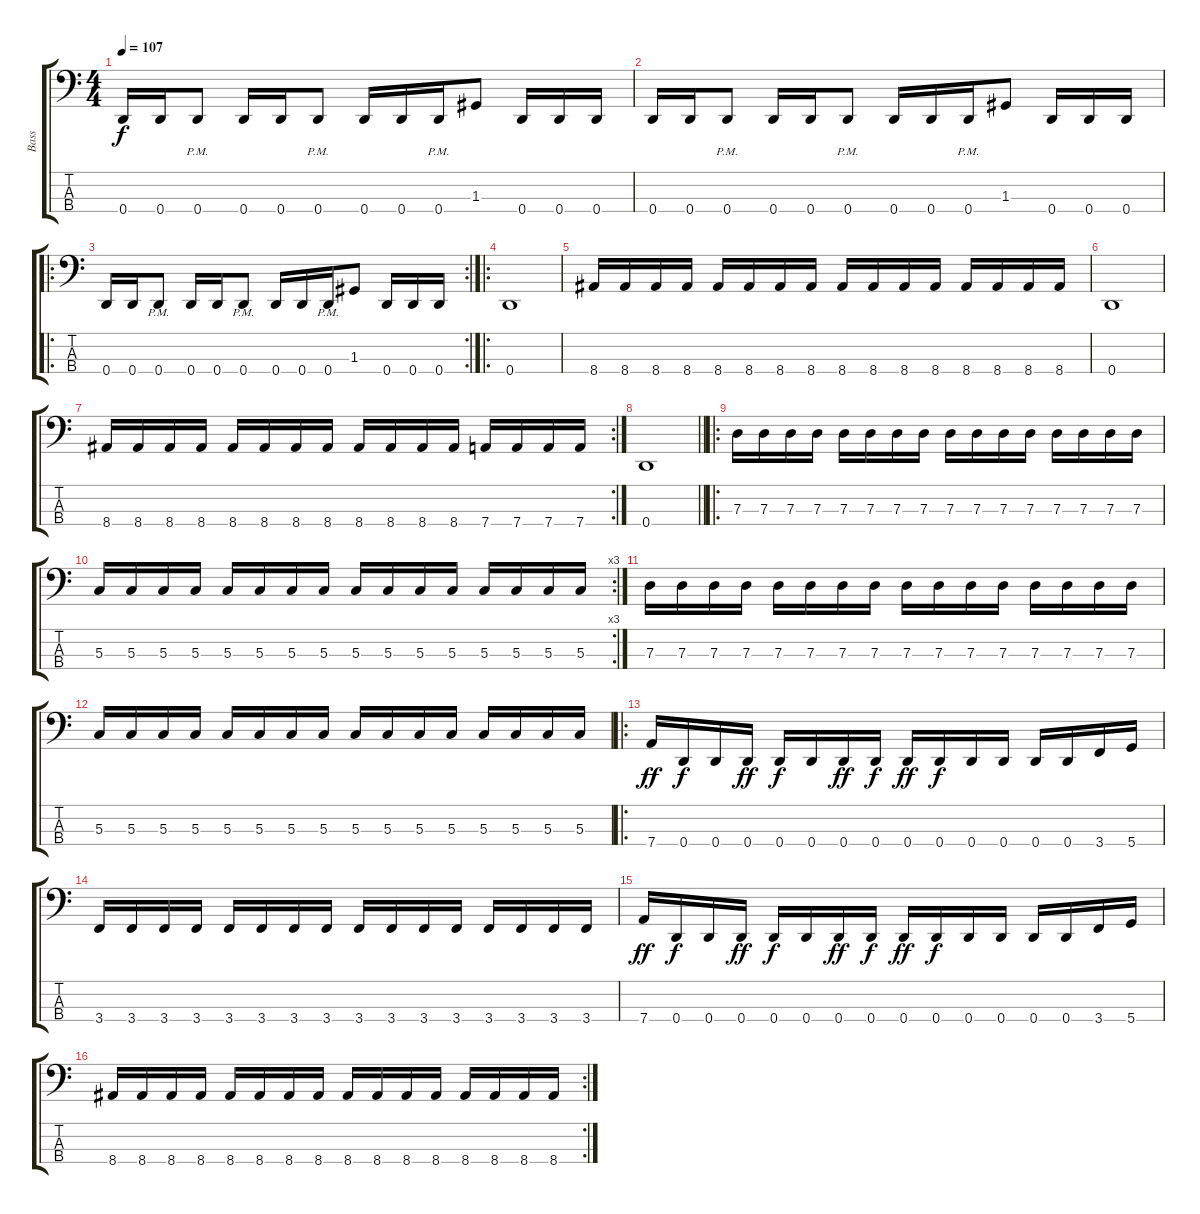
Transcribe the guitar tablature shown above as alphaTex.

\track ("Bass" "Bass") {instrument electricbasspick}
\staff {score tabs}
\tuning (F2 C2 G1 D1) {hide}
\ts (4 4)
\tempo 107
\clef f4
\ks c
0.4.16{dy f} 0.4.16 0.4{pm}.8 0.4.16 0.4.16 0.4{pm}.8 0.4.16 0.4.16 0.4{pm}.16 1.3.8 0.4.16 0.4.16 0.4.16 |
0.4.16 0.4.16 0.4{pm}.8 0.4.16 0.4.16 0.4{pm}.8 0.4.16 0.4.16 0.4{pm}.16 1.3.8 0.4.16 0.4.16 0.4.16 |
\ro
\rc 2
0.4.16 0.4.16 0.4{pm}.8 0.4.16 0.4.16 0.4{pm}.8 0.4.16 0.4.16 0.4{pm}.16 1.3.8 0.4.16 0.4.16 0.4.16 |
\ro
0.4.1 |
8.4.16 8.4.16 8.4.16 8.4.16 8.4.16 8.4.16 8.4.16 8.4.16 8.4.16 8.4.16 8.4.16 8.4.16 8.4.16 8.4.16 8.4.16 8.4.16 |
0.4.1 |
\rc 2
8.4.16 8.4.16 8.4.16 8.4.16 8.4.16 8.4.16 8.4.16 8.4.16 8.4.16 8.4.16 8.4.16 8.4.16 7.4.16 7.4.16 7.4.16 7.4.16 |
\barLineRight lightlight
0.4.1 |
\ro
7.3.16 7.3.16 7.3.16 7.3.16 7.3.16 7.3.16 7.3.16 7.3.16 7.3.16 7.3.16 7.3.16 7.3.16 7.3.16 7.3.16 7.3.16 7.3.16 |
\rc 3
5.3.16 5.3.16 5.3.16 5.3.16 5.3.16 5.3.16 5.3.16 5.3.16 5.3.16 5.3.16 5.3.16 5.3.16 5.3.16 5.3.16 5.3.16 5.3.16 |
7.3.16 7.3.16 7.3.16 7.3.16 7.3.16 7.3.16 7.3.16 7.3.16 7.3.16 7.3.16 7.3.16 7.3.16 7.3.16 7.3.16 7.3.16 7.3.16 |
5.3.16 5.3.16 5.3.16 5.3.16 5.3.16 5.3.16 5.3.16 5.3.16 5.3.16 5.3.16 5.3.16 5.3.16 5.3.16 5.3.16 5.3.16 5.3.16 |
\ro
7.4.16{dy ff} 0.4.16{dy f} 0.4.16 0.4.16{dy ff} 0.4.16{dy f} 0.4.16 0.4.16{dy ff} 0.4.16{dy f} 0.4.16{dy ff} 0.4.16{dy f} 0.4.16 0.4.16 0.4.16 0.4.16 3.4.16 5.4.16 |
3.4.16 3.4.16 3.4.16 3.4.16 3.4.16 3.4.16 3.4.16 3.4.16 3.4.16 3.4.16 3.4.16 3.4.16 3.4.16 3.4.16 3.4.16 3.4.16 |
7.4.16{dy ff} 0.4.16{dy f} 0.4.16 0.4.16{dy ff} 0.4.16{dy f} 0.4.16 0.4.16{dy ff} 0.4.16{dy f} 0.4.16{dy ff} 0.4.16{dy f} 0.4.16 0.4.16 0.4.16 0.4.16 3.4.16 5.4.16 |
\rc 2
8.4.16 8.4.16 8.4.16 8.4.16 8.4.16 8.4.16 8.4.16 8.4.16 8.4.16 8.4.16 8.4.16 8.4.16 8.4.16 8.4.16 8.4.16 8.4.16
